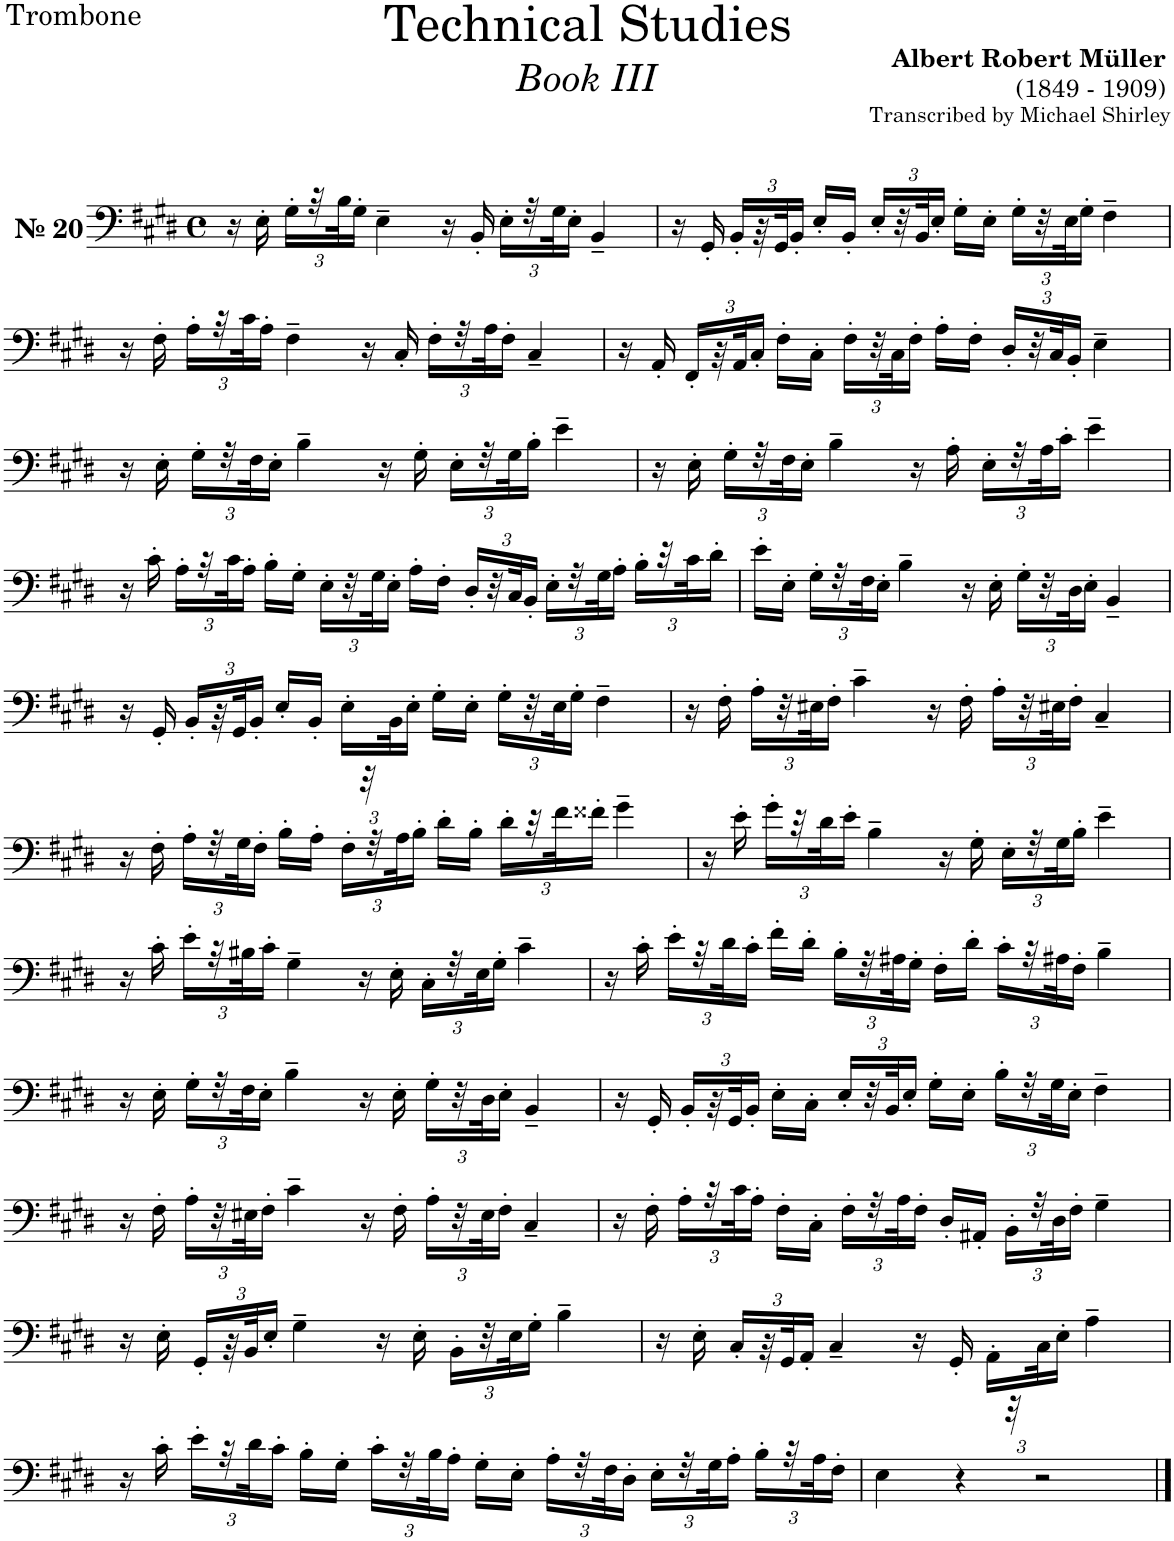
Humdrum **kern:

**kern
*part1
*staff1
*I"Trombone
*I'Tbn.
*clefF4
*k[f#c#g#d#]
*M4/4
*met(c)
=1
!LO:TX:a:B:t=№ 20
16r
16E'\
*Xbrackettup
24G#'\LL
48r
48B\J
24G#'\JJ
4E~\
16r
16BB'/
24E'\LL
48r
48G#\J
24E'\JJ
4BB~/
=2
16r
16GG#'/
24BB'/LL
48r
48GG#/J
24BB'/JJ
16E'/LL
16BB'/JJ
24E'/LL
48r
48BB/J
24E'/JJ
16G#'\LL
16E'\JJ
24G#'\LL
48r
48E\J
24G#'\JJ
4F#~\
!!LO:LB:g=z
=3
16r
16F#'\
24A'\LL
48r
48c#\J
24A'\JJ
4F#~\
16r
16C#'/
24F#'\LL
48r
48A\J
24F#'\JJ
4C#~/
=4
16r
16AA'/
24FF#'/LL
48r
48AA/J
24C#'/JJ
16F#'\LL
16C#'\JJ
24F#'\LL
48r
48C#\J
24F#'\JJ
16A'\LL
16F#'\JJ
24D#'/LL
48r
48C#/J
24BB'/JJ
4E~\
!!LO:LB:g=z
=5
16r
16E'\
24G#'\LL
48r
48F#\J
24E'\JJ
4B~\
16r
16G#'\
24E'\LL
48r
48G#\J
24B'\JJ
4e~\
=6
16r
16E'\
24G#'\LL
48r
48F#\J
24E'\JJ
4B~\
16r
16A'\
24E'\LL
48r
48A\J
24c#'\JJ
4e~\
!!LO:LB:g=z
=7
16r
16c#'\
24A'\LL
48r
48c#\J
24A'\JJ
16B'\LL
16G#'\JJ
24E'\LL
48r
48G#\J
24E'\JJ
16A'\LL
16F#'\JJ
24D#'/LL
48r
48C#/J
24BB'/JJ
24E'\LL
48r
48G#\J
24A'\JJ
24B'\LL
48r
48c#\J
24d#'\JJ
=8
16e'\LL
16E'\JJ
24G#'\LL
48r
48F#\J
24E'\JJ
4B~\
16r
16E'\
24G#'\LL
48r
48D#\J
24E'\JJ
4BB~/
!!LO:LB:g=z
=9
16r
16GG#'/
24BB'/LL
48r
48GG#/J
24BB'/JJ
16E'/LL
16BB'/JJ
24E'\LL
48r
48BB\J
24E'\JJ
16G#'\LL
16E'\JJ
24G#'\LL
48r
48E\J
24G#'\JJ
4F#~\
=10
16r
16F#'\
24A'\LL
48r
48E#X\J
24F#'\JJ
4c#~\
16r
16F#'\
24A'\LL
48r
48E#X\J
24F#'\JJ
4C#~/
!!LO:LB:g=z
=11
16r
16F#'\
24A'\LL
48r
48G#\J
24F#'\JJ
16B'\LL
16A'\JJ
24F#'\LL
48r
48A\J
24B'\JJ
16d#'\LL
16B'\JJ
24d#'\LL
48r
48f#\J
24f##X'\JJ
4g#~\
=12
16r
16e'\
24g#'\LL
48r
48d#\J
24e'\JJ
4B~\
16r
16G#'\
24E'\LL
48r
48G#\J
24B'\JJ
4e~\
!!LO:LB:g=z
=13
16r
16c#'\
24e'\LL
48r
48B#X\J
24c#'\JJ
4G#~\
16r
16E'\
24C#'\LL
48r
48E\J
24G#'\JJ
4c#~\
=14
16r
16c#'\
24e'\LL
48r
48d#\J
24c#'\JJ
16f#'\LL
16d#'\JJ
24B'\LL
48r
48A#X\J
24G#'\JJ
16F#'\LL
16d#'\JJ
24c#'\LL
48r
48A#X\J
24F#'\JJ
4B~\
!!LO:LB:g=z
=15
16r
16E'\
24G#'\LL
48r
48F#\J
24E'\JJ
4B~\
16r
16E'\
24G#'\LL
48r
48D#\J
24E'\JJ
4BB~/
=16
16r
16GG#'/
24BB'/LL
48r
48GG#/J
24BB'/JJ
16E'\LL
16C#'\JJ
24E'/LL
48r
48BB/J
24E'/JJ
16G#'\LL
16E'\JJ
24B'\LL
48r
48G#\J
24E'\JJ
4F#~\
!!LO:LB:g=z
=17
16r
16F#'\
24A'\LL
48r
48E#X\J
24F#'\JJ
4c#~\
16r
16F#'\
24A'\LL
48r
48E#\J
24F#'\JJ
4C#~/
=18
16r
16F#'\
24A'\LL
48r
48c#\J
24A'\JJ
16F#'\LL
16C#'\JJ
24F#'\LL
48r
48A\J
24F#'\JJ
16D#'/LL
16AA#X'/JJ
24BB'\LL
48r
48D#\J
24F#'\JJ
4G#~\
!!LO:LB:g=z
=19
16r
16E'\
24GG#'/LL
48r
48BB/J
24E'/JJ
4G#~\
16r
16E'\
24BB'\LL
48r
48E\J
24G#'\JJ
4B~\
=20
16r
16E'\
24C#'/LL
48r
48GG#/J
24AA'/JJ
4C#~/
16r
16GG#'/
24AA'\LL
48r
48C#\J
24E'\JJ
4A~\
!!LO:LB:g=z
=21
16r
16c#'\
24e'\LL
48r
48d#\J
24c#'\JJ
16B'\LL
16G#'\JJ
24c#'\LL
48r
48B\J
24A'\JJ
16G#'\LL
16E'\JJ
24A'\LL
48r
48F#\J
24D#'\JJ
24E'\LL
48r
48G#\J
24A'\JJ
24B'\LL
48r
48A\J
24F#'\JJ
=22
4E\
4r
2r
==
*-
